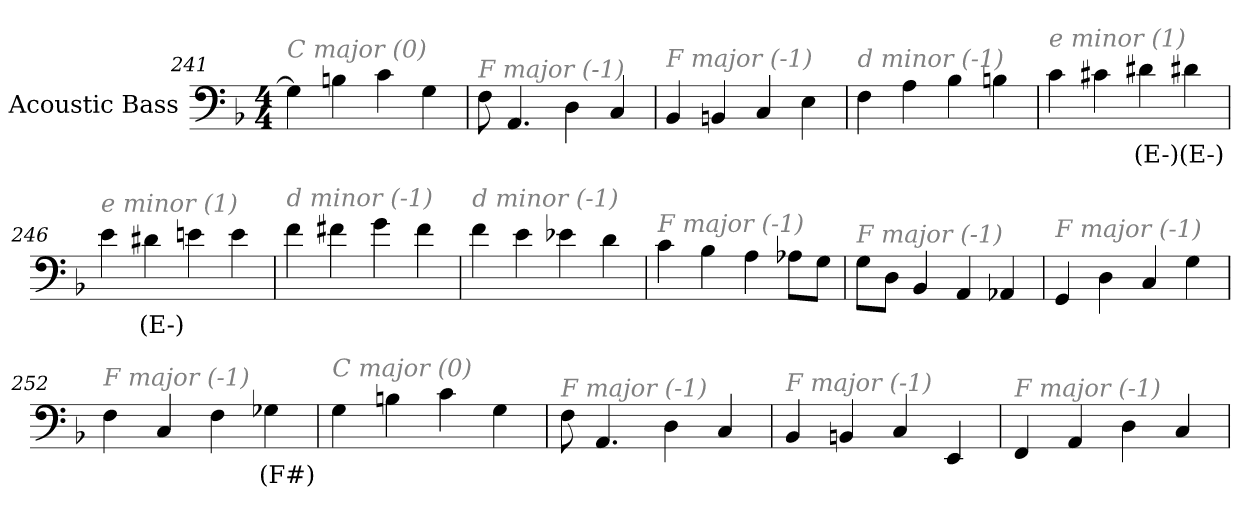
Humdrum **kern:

**kern	**text
*part1	*part1
*staff1	*staff1
*I"Acoustic Bass	*
*clefF4	*
*ITrd7c12	*
*k[b-]	*
*F:	*
*M4/4	*
=241	=241
!LO:TX:i:color=#808080:t=C major (0)	!
4GG]	.
4BBn	.
4C	.
4GG	.
=242	=242
!LO:TX:i:color=#808080:t=F major (-1)	!
8FF	.
4.AAA	.
4DD	.
4CC	.
=243	=243
!LO:TX:i:color=#808080:t=F major (-1)	!
4BBB-	.
4BBBn	.
4CC	.
4EE	.
=244	=244
!LO:TX:i:color=#808080:t=d minor (-1)	!
4FF	.
4AA	.
4BB-	.
4BBn	.
=245	=245
!LO:TX:i:color=#808080:t=e minor (1)	!
4C	.
4C#X	.
4D#Xi	(E-)
4D#Xi	(E-)
=246	=246
!LO:TX:i:color=#808080:t=e minor (1)	!
4E	.
4D#Xi	(E-)
4En	.
4E	.
=247	=247
!LO:TX:i:color=#808080:t=d minor (-1)	!
4F	.
4F#X	.
4G	.
4F#	.
=248	=248
!LO:TX:i:color=#808080:t=d minor (-1)	!
4F	.
4E	.
4E-X	.
4D	.
=249	=249
!LO:TX:i:color=#808080:t=F major (-1)	!
4C	.
4BB-	.
4AA	.
8AA-XL	.
8GGJ	.
=250	=250
!LO:TX:i:color=#808080:t=F major (-1)	!
8GGL	.
8DDJ	.
4BBB-	.
4AAA	.
4AAA-X	.
=251	=251
!LO:TX:i:color=#808080:t=F major (-1)	!
4GGG	.
4DD	.
4CC	.
4GG	.
=252	=252
!LO:TX:i:color=#808080:t=F major (-1)	!
4FF	.
4CC	.
4FF	.
4GG-Xi	(F#)
=253	=253
!LO:TX:i:color=#808080:t=C major (0)	!
4GG	.
4BBn	.
4C	.
4GG	.
=254	=254
!LO:TX:i:color=#808080:t=F major (-1)	!
8FF	.
4.AAA	.
4DD	.
4CC	.
=255	=255
!LO:TX:i:color=#808080:t=F major (-1)	!
4BBB-	.
4BBBn	.
4CC	.
4EEE	.
=256	=256
!LO:TX:i:color=#808080:t=F major (-1)	!
4FFF	.
4AAA	.
4DD	.
4CC	.
=	=
*-	*-
